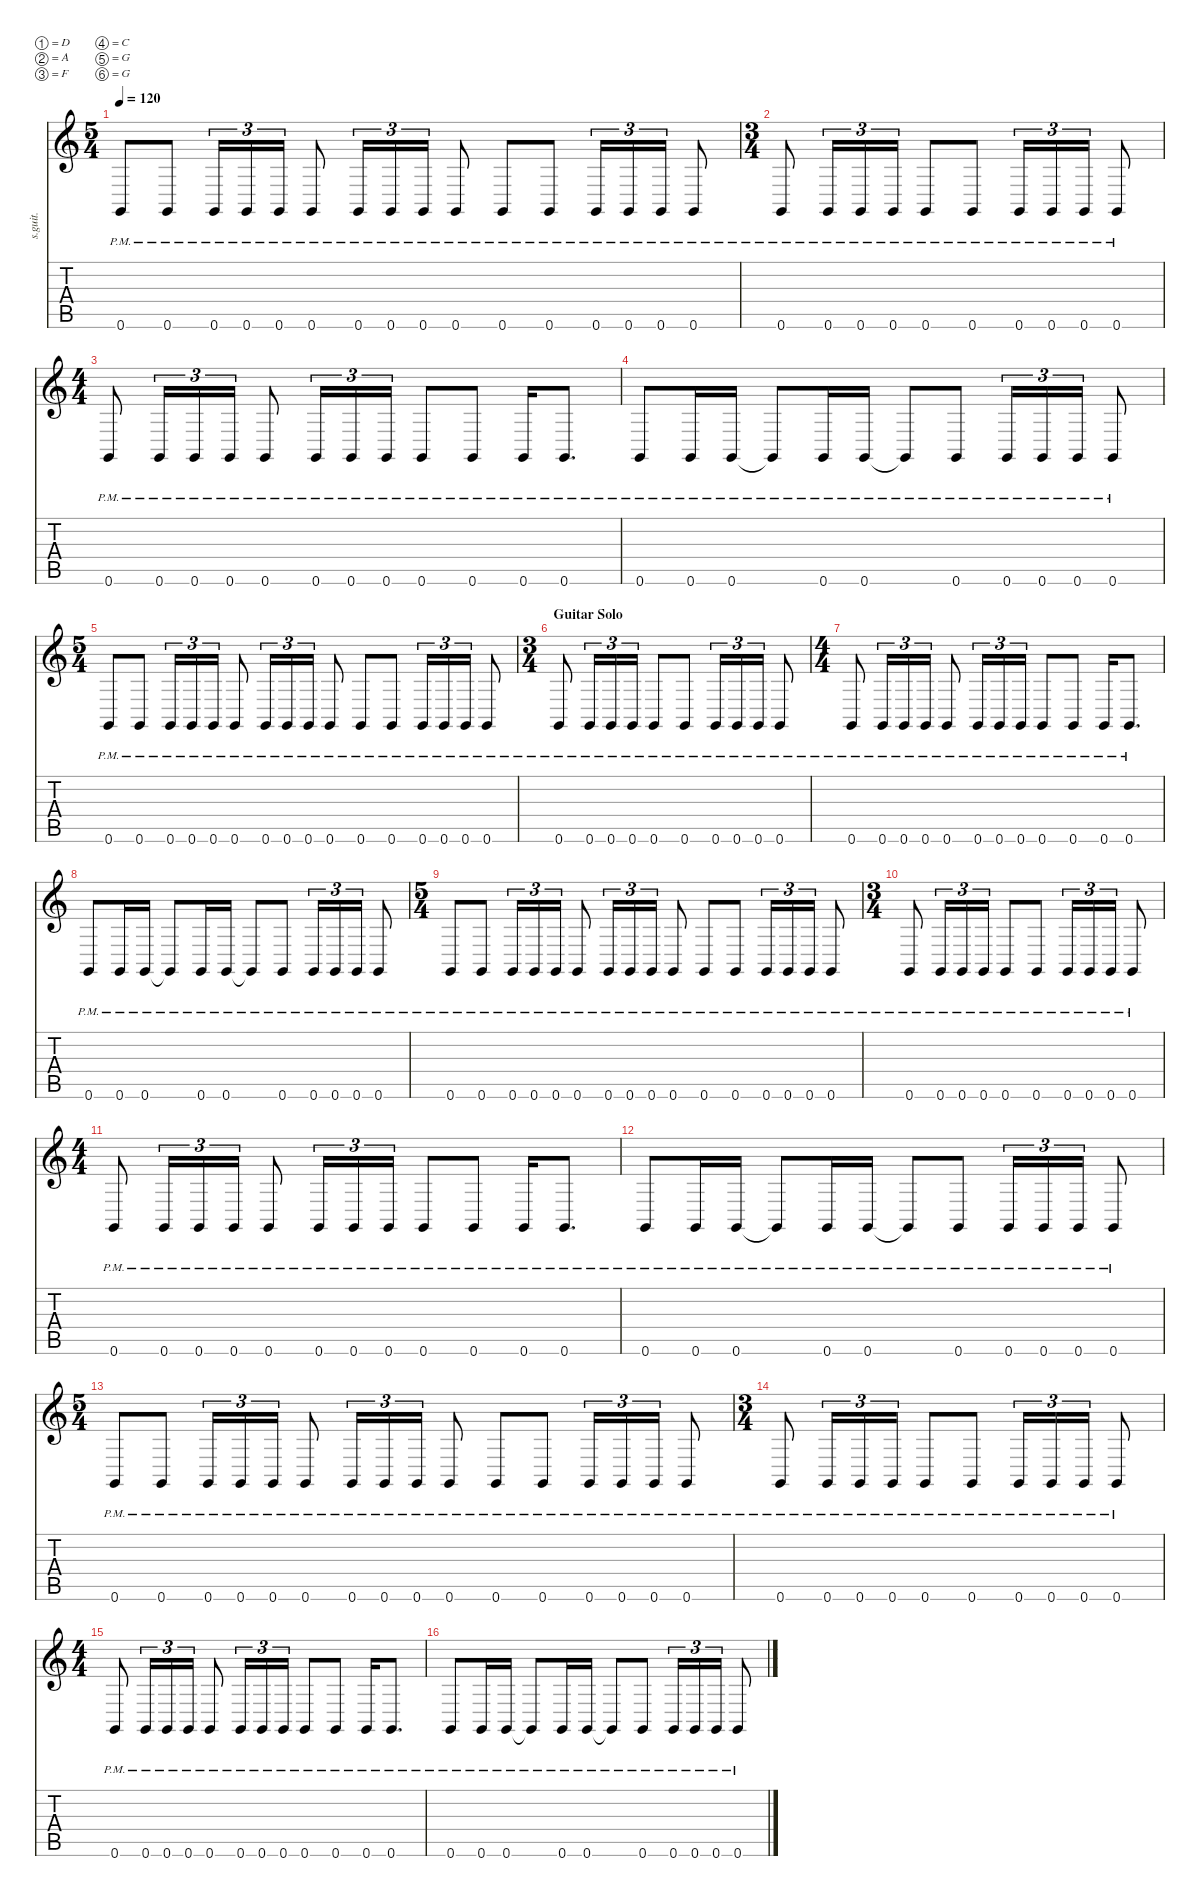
\defaultSystemsLayout 4
\hideDynamics
\bracketExtendMode nobrackets
\track ("Rythm Guitar 2" "s.guit.") {instrument distortionguitar}
\staff {score tabs}
\tuning (D4 A3 F3 C3 G2 G1)
\ts (5 4)
\beaming (8 2 2 2 2)
\tempo 120
\clef g2
\ks c
0.6{pm}.8{lyrics (0 "") lyrics (1 "") lyrics (2 "") lyrics (3 "") lyrics (4 "") dy f} 0.6{pm}.8{lyrics (0 "") lyrics (1 "") lyrics (2 "") lyrics (3 "") lyrics (4 "")} 0.6{pm}.16{tu (3 2) lyrics (0 "") lyrics (1 "") lyrics (2 "") lyrics (3 "") lyrics (4 "")} 0.6{pm}.16{tu (3 2) lyrics (0 "") lyrics (1 "") lyrics (2 "") lyrics (3 "") lyrics (4 "")} 0.6{pm}.16{tu (3 2) lyrics (0 "") lyrics (1 "") lyrics (2 "") lyrics (3 "") lyrics (4 "")} 0.6{pm}.8{lyrics (0 "") lyrics (1 "") lyrics (2 "") lyrics (3 "") lyrics (4 "")} 0.6{pm}.16{tu (3 2) lyrics (0 "") lyrics (1 "") lyrics (2 "") lyrics (3 "") lyrics (4 "")} 0.6{pm}.16{tu (3 2) lyrics (0 "") lyrics (1 "") lyrics (2 "") lyrics (3 "") lyrics (4 "")} 0.6{pm}.16{tu (3 2) lyrics (0 "") lyrics (1 "") lyrics (2 "") lyrics (3 "") lyrics (4 "")} 0.6{pm}.8{lyrics (0 "") lyrics (1 "") lyrics (2 "") lyrics (3 "") lyrics (4 "")} 0.6{pm}.8{lyrics (0 "") lyrics (1 "") lyrics (2 "") lyrics (3 "") lyrics (4 "")} 0.6{pm}.8{lyrics (0 "") lyrics (1 "") lyrics (2 "") lyrics (3 "") lyrics (4 "")} 0.6{pm}.16{tu (3 2) lyrics (0 "") lyrics (1 "") lyrics (2 "") lyrics (3 "") lyrics (4 "")} 0.6{pm}.16{tu (3 2) lyrics (0 "") lyrics (1 "") lyrics (2 "") lyrics (3 "") lyrics (4 "")} 0.6{pm}.16{tu (3 2) lyrics (0 "") lyrics (1 "") lyrics (2 "") lyrics (3 "") lyrics (4 "")} 0.6{pm}.8{lyrics (0 "") lyrics (1 "") lyrics (2 "") lyrics (3 "") lyrics (4 "")} |
\ts (3 4)
\beaming (8 2 2 2 2)
0.6{pm}.8{lyrics (0 "") lyrics (1 "") lyrics (2 "") lyrics (3 "") lyrics (4 "")} 0.6{pm}.16{tu (3 2) lyrics (0 "") lyrics (1 "") lyrics (2 "") lyrics (3 "") lyrics (4 "")} 0.6{pm}.16{tu (3 2) lyrics (0 "") lyrics (1 "") lyrics (2 "") lyrics (3 "") lyrics (4 "")} 0.6{pm}.16{tu (3 2) lyrics (0 "") lyrics (1 "") lyrics (2 "") lyrics (3 "") lyrics (4 "")} 0.6{pm}.8{lyrics (0 "") lyrics (1 "") lyrics (2 "") lyrics (3 "") lyrics (4 "")} 0.6{pm}.8{lyrics (0 "") lyrics (1 "") lyrics (2 "") lyrics (3 "") lyrics (4 "")} 0.6{pm}.16{tu (3 2) lyrics (0 "") lyrics (1 "") lyrics (2 "") lyrics (3 "") lyrics (4 "")} 0.6{pm}.16{tu (3 2) lyrics (0 "") lyrics (1 "") lyrics (2 "") lyrics (3 "") lyrics (4 "")} 0.6{pm}.16{tu (3 2) lyrics (0 "") lyrics (1 "") lyrics (2 "") lyrics (3 "") lyrics (4 "")} 0.6{pm}.8{lyrics (0 "") lyrics (1 "") lyrics (2 "") lyrics (3 "") lyrics (4 "")} |
\ts (4 4)
\beaming (8 2 2 2 2)
0.6{pm}.8{lyrics (0 "") lyrics (1 "") lyrics (2 "") lyrics (3 "") lyrics (4 "")} 0.6{pm}.16{tu (3 2) lyrics (0 "") lyrics (1 "") lyrics (2 "") lyrics (3 "") lyrics (4 "")} 0.6{pm}.16{tu (3 2) lyrics (0 "") lyrics (1 "") lyrics (2 "") lyrics (3 "") lyrics (4 "")} 0.6{pm}.16{tu (3 2) lyrics (0 "") lyrics (1 "") lyrics (2 "") lyrics (3 "") lyrics (4 "")} 0.6{pm}.8{lyrics (0 "") lyrics (1 "") lyrics (2 "") lyrics (3 "") lyrics (4 "")} 0.6{pm}.16{tu (3 2) lyrics (0 "") lyrics (1 "") lyrics (2 "") lyrics (3 "") lyrics (4 "")} 0.6{pm}.16{tu (3 2) lyrics (0 "") lyrics (1 "") lyrics (2 "") lyrics (3 "") lyrics (4 "")} 0.6{pm}.16{tu (3 2) lyrics (0 "") lyrics (1 "") lyrics (2 "") lyrics (3 "") lyrics (4 "")} 0.6{pm}.8{lyrics (0 "") lyrics (1 "") lyrics (2 "") lyrics (3 "") lyrics (4 "")} 0.6{pm}.8{lyrics (0 "") lyrics (1 "") lyrics (2 "") lyrics (3 "") lyrics (4 "")} 0.6{pm}.16{lyrics (0 "") lyrics (1 "") lyrics (2 "") lyrics (3 "") lyrics (4 "")} 0.6{pm}.8{d lyrics (0 "") lyrics (1 "") lyrics (2 "") lyrics (3 "") lyrics (4 "")} |
0.6{pm}.8{lyrics (0 "") lyrics (1 "") lyrics (2 "") lyrics (3 "") lyrics (4 "")} 0.6{pm}.16{lyrics (0 "") lyrics (1 "") lyrics (2 "") lyrics (3 "") lyrics (4 "")} 0.6{pm}.16{lyrics (0 "") lyrics (1 "") lyrics (2 "") lyrics (3 "") lyrics (4 "")} 0.6{pm t}.8{lyrics (0 "") lyrics (1 "") lyrics (2 "") lyrics (3 "") lyrics (4 "")} 0.6{pm}.16{lyrics (0 "") lyrics (1 "") lyrics (2 "") lyrics (3 "") lyrics (4 "")} 0.6{pm}.16{lyrics (0 "") lyrics (1 "") lyrics (2 "") lyrics (3 "") lyrics (4 "")} 0.6{pm t}.8{lyrics (0 "") lyrics (1 "") lyrics (2 "") lyrics (3 "") lyrics (4 "")} 0.6{pm}.8{lyrics (0 "") lyrics (1 "") lyrics (2 "") lyrics (3 "") lyrics (4 "")} 0.6{pm}.16{tu (3 2) lyrics (0 "") lyrics (1 "") lyrics (2 "") lyrics (3 "") lyrics (4 "")} 0.6{pm}.16{tu (3 2) lyrics (0 "") lyrics (1 "") lyrics (2 "") lyrics (3 "") lyrics (4 "")} 0.6{pm}.16{tu (3 2) lyrics (0 "") lyrics (1 "") lyrics (2 "") lyrics (3 "") lyrics (4 "")} 0.6{pm}.8{lyrics (0 "") lyrics (1 "") lyrics (2 "") lyrics (3 "") lyrics (4 "")} |
\ts (5 4)
\beaming (8 2 2 2 2)
0.6{pm}.8{lyrics (0 "") lyrics (1 "") lyrics (2 "") lyrics (3 "") lyrics (4 "")} 0.6{pm}.8{lyrics (0 "") lyrics (1 "") lyrics (2 "") lyrics (3 "") lyrics (4 "")} 0.6{pm}.16{tu (3 2) lyrics (0 "") lyrics (1 "") lyrics (2 "") lyrics (3 "") lyrics (4 "")} 0.6{pm}.16{tu (3 2) lyrics (0 "") lyrics (1 "") lyrics (2 "") lyrics (3 "") lyrics (4 "")} 0.6{pm}.16{tu (3 2) lyrics (0 "") lyrics (1 "") lyrics (2 "") lyrics (3 "") lyrics (4 "")} 0.6{pm}.8{lyrics (0 "") lyrics (1 "") lyrics (2 "") lyrics (3 "") lyrics (4 "")} 0.6{pm}.16{tu (3 2) lyrics (0 "") lyrics (1 "") lyrics (2 "") lyrics (3 "") lyrics (4 "")} 0.6{pm}.16{tu (3 2) lyrics (0 "") lyrics (1 "") lyrics (2 "") lyrics (3 "") lyrics (4 "")} 0.6{pm}.16{tu (3 2) lyrics (0 "") lyrics (1 "") lyrics (2 "") lyrics (3 "") lyrics (4 "")} 0.6{pm}.8{lyrics (0 "") lyrics (1 "") lyrics (2 "") lyrics (3 "") lyrics (4 "")} 0.6{pm}.8{lyrics (0 "") lyrics (1 "") lyrics (2 "") lyrics (3 "") lyrics (4 "")} 0.6{pm}.8{lyrics (0 "") lyrics (1 "") lyrics (2 "") lyrics (3 "") lyrics (4 "")} 0.6{pm}.16{tu (3 2) lyrics (0 "") lyrics (1 "") lyrics (2 "") lyrics (3 "") lyrics (4 "")} 0.6{pm}.16{tu (3 2) lyrics (0 "") lyrics (1 "") lyrics (2 "") lyrics (3 "") lyrics (4 "")} 0.6{pm}.16{tu (3 2) lyrics (0 "") lyrics (1 "") lyrics (2 "") lyrics (3 "") lyrics (4 "")} 0.6{pm}.8{lyrics (0 "") lyrics (1 "") lyrics (2 "") lyrics (3 "") lyrics (4 "")} |
\ts (3 4)
\beaming (8 2 2 2 2)
\section ("" "Guitar Solo")
0.6{pm}.8{lyrics (0 "") lyrics (1 "") lyrics (2 "") lyrics (3 "") lyrics (4 "")} 0.6{pm}.16{tu (3 2) lyrics (0 "") lyrics (1 "") lyrics (2 "") lyrics (3 "") lyrics (4 "")} 0.6{pm}.16{tu (3 2) lyrics (0 "") lyrics (1 "") lyrics (2 "") lyrics (3 "") lyrics (4 "")} 0.6{pm}.16{tu (3 2) lyrics (0 "") lyrics (1 "") lyrics (2 "") lyrics (3 "") lyrics (4 "")} 0.6{pm}.8{lyrics (0 "") lyrics (1 "") lyrics (2 "") lyrics (3 "") lyrics (4 "")} 0.6{pm}.8{lyrics (0 "") lyrics (1 "") lyrics (2 "") lyrics (3 "") lyrics (4 "")} 0.6{pm}.16{tu (3 2) lyrics (0 "") lyrics (1 "") lyrics (2 "") lyrics (3 "") lyrics (4 "")} 0.6{pm}.16{tu (3 2) lyrics (0 "") lyrics (1 "") lyrics (2 "") lyrics (3 "") lyrics (4 "")} 0.6{pm}.16{tu (3 2) lyrics (0 "") lyrics (1 "") lyrics (2 "") lyrics (3 "") lyrics (4 "")} 0.6{pm}.8{lyrics (0 "") lyrics (1 "") lyrics (2 "") lyrics (3 "") lyrics (4 "")} |
\ts (4 4)
\beaming (8 2 2 2 2)
0.6{pm}.8{lyrics (0 "") lyrics (1 "") lyrics (2 "") lyrics (3 "") lyrics (4 "")} 0.6{pm}.16{tu (3 2) lyrics (0 "") lyrics (1 "") lyrics (2 "") lyrics (3 "") lyrics (4 "")} 0.6{pm}.16{tu (3 2) lyrics (0 "") lyrics (1 "") lyrics (2 "") lyrics (3 "") lyrics (4 "")} 0.6{pm}.16{tu (3 2) lyrics (0 "") lyrics (1 "") lyrics (2 "") lyrics (3 "") lyrics (4 "")} 0.6{pm}.8{lyrics (0 "") lyrics (1 "") lyrics (2 "") lyrics (3 "") lyrics (4 "")} 0.6{pm}.16{tu (3 2) lyrics (0 "") lyrics (1 "") lyrics (2 "") lyrics (3 "") lyrics (4 "")} 0.6{pm}.16{tu (3 2) lyrics (0 "") lyrics (1 "") lyrics (2 "") lyrics (3 "") lyrics (4 "")} 0.6{pm}.16{tu (3 2) lyrics (0 "") lyrics (1 "") lyrics (2 "") lyrics (3 "") lyrics (4 "")} 0.6{pm}.8{lyrics (0 "") lyrics (1 "") lyrics (2 "") lyrics (3 "") lyrics (4 "")} 0.6{pm}.8{lyrics (0 "") lyrics (1 "") lyrics (2 "") lyrics (3 "") lyrics (4 "")} 0.6{pm}.16{lyrics (0 "") lyrics (1 "") lyrics (2 "") lyrics (3 "") lyrics (4 "")} 0.6{pm}.8{d lyrics (0 "") lyrics (1 "") lyrics (2 "") lyrics (3 "") lyrics (4 "")} |
0.6{pm}.8{lyrics (0 "") lyrics (1 "") lyrics (2 "") lyrics (3 "") lyrics (4 "")} 0.6{pm}.16{lyrics (0 "") lyrics (1 "") lyrics (2 "") lyrics (3 "") lyrics (4 "")} 0.6{pm}.16{lyrics (0 "") lyrics (1 "") lyrics (2 "") lyrics (3 "") lyrics (4 "")} 0.6{pm t}.8{lyrics (0 "") lyrics (1 "") lyrics (2 "") lyrics (3 "") lyrics (4 "")} 0.6{pm}.16{lyrics (0 "") lyrics (1 "") lyrics (2 "") lyrics (3 "") lyrics (4 "")} 0.6{pm}.16{lyrics (0 "") lyrics (1 "") lyrics (2 "") lyrics (3 "") lyrics (4 "")} 0.6{pm t}.8{lyrics (0 "") lyrics (1 "") lyrics (2 "") lyrics (3 "") lyrics (4 "")} 0.6{pm}.8{lyrics (0 "") lyrics (1 "") lyrics (2 "") lyrics (3 "") lyrics (4 "")} 0.6{pm}.16{tu (3 2) lyrics (0 "") lyrics (1 "") lyrics (2 "") lyrics (3 "") lyrics (4 "")} 0.6{pm}.16{tu (3 2) lyrics (0 "") lyrics (1 "") lyrics (2 "") lyrics (3 "") lyrics (4 "")} 0.6{pm}.16{tu (3 2) lyrics (0 "") lyrics (1 "") lyrics (2 "") lyrics (3 "") lyrics (4 "")} 0.6{pm}.8{lyrics (0 "") lyrics (1 "") lyrics (2 "") lyrics (3 "") lyrics (4 "")} |
\ts (5 4)
\beaming (8 2 2 2 2)
0.6{pm}.8{lyrics (0 "") lyrics (1 "") lyrics (2 "") lyrics (3 "") lyrics (4 "")} 0.6{pm}.8{lyrics (0 "") lyrics (1 "") lyrics (2 "") lyrics (3 "") lyrics (4 "")} 0.6{pm}.16{tu (3 2) lyrics (0 "") lyrics (1 "") lyrics (2 "") lyrics (3 "") lyrics (4 "")} 0.6{pm}.16{tu (3 2) lyrics (0 "") lyrics (1 "") lyrics (2 "") lyrics (3 "") lyrics (4 "")} 0.6{pm}.16{tu (3 2) lyrics (0 "") lyrics (1 "") lyrics (2 "") lyrics (3 "") lyrics (4 "")} 0.6{pm}.8{lyrics (0 "") lyrics (1 "") lyrics (2 "") lyrics (3 "") lyrics (4 "")} 0.6{pm}.16{tu (3 2) lyrics (0 "") lyrics (1 "") lyrics (2 "") lyrics (3 "") lyrics (4 "")} 0.6{pm}.16{tu (3 2) lyrics (0 "") lyrics (1 "") lyrics (2 "") lyrics (3 "") lyrics (4 "")} 0.6{pm}.16{tu (3 2) lyrics (0 "") lyrics (1 "") lyrics (2 "") lyrics (3 "") lyrics (4 "")} 0.6{pm}.8{lyrics (0 "") lyrics (1 "") lyrics (2 "") lyrics (3 "") lyrics (4 "")} 0.6{pm}.8{lyrics (0 "") lyrics (1 "") lyrics (2 "") lyrics (3 "") lyrics (4 "")} 0.6{pm}.8{lyrics (0 "") lyrics (1 "") lyrics (2 "") lyrics (3 "") lyrics (4 "")} 0.6{pm}.16{tu (3 2) lyrics (0 "") lyrics (1 "") lyrics (2 "") lyrics (3 "") lyrics (4 "")} 0.6{pm}.16{tu (3 2) lyrics (0 "") lyrics (1 "") lyrics (2 "") lyrics (3 "") lyrics (4 "")} 0.6{pm}.16{tu (3 2) lyrics (0 "") lyrics (1 "") lyrics (2 "") lyrics (3 "") lyrics (4 "")} 0.6{pm}.8{lyrics (0 "") lyrics (1 "") lyrics (2 "") lyrics (3 "") lyrics (4 "")} |
\ts (3 4)
\beaming (8 2 2 2 2)
0.6{pm}.8{lyrics (0 "") lyrics (1 "") lyrics (2 "") lyrics (3 "") lyrics (4 "")} 0.6{pm}.16{tu (3 2) lyrics (0 "") lyrics (1 "") lyrics (2 "") lyrics (3 "") lyrics (4 "")} 0.6{pm}.16{tu (3 2) lyrics (0 "") lyrics (1 "") lyrics (2 "") lyrics (3 "") lyrics (4 "")} 0.6{pm}.16{tu (3 2) lyrics (0 "") lyrics (1 "") lyrics (2 "") lyrics (3 "") lyrics (4 "")} 0.6{pm}.8{lyrics (0 "") lyrics (1 "") lyrics (2 "") lyrics (3 "") lyrics (4 "")} 0.6{pm}.8{lyrics (0 "") lyrics (1 "") lyrics (2 "") lyrics (3 "") lyrics (4 "")} 0.6{pm}.16{tu (3 2) lyrics (0 "") lyrics (1 "") lyrics (2 "") lyrics (3 "") lyrics (4 "")} 0.6{pm}.16{tu (3 2) lyrics (0 "") lyrics (1 "") lyrics (2 "") lyrics (3 "") lyrics (4 "")} 0.6{pm}.16{tu (3 2) lyrics (0 "") lyrics (1 "") lyrics (2 "") lyrics (3 "") lyrics (4 "")} 0.6{pm}.8{lyrics (0 "") lyrics (1 "") lyrics (2 "") lyrics (3 "") lyrics (4 "")} |
\ts (4 4)
\beaming (8 2 2 2 2)
0.6{pm}.8{lyrics (0 "") lyrics (1 "") lyrics (2 "") lyrics (3 "") lyrics (4 "")} 0.6{pm}.16{tu (3 2) lyrics (0 "") lyrics (1 "") lyrics (2 "") lyrics (3 "") lyrics (4 "")} 0.6{pm}.16{tu (3 2) lyrics (0 "") lyrics (1 "") lyrics (2 "") lyrics (3 "") lyrics (4 "")} 0.6{pm}.16{tu (3 2) lyrics (0 "") lyrics (1 "") lyrics (2 "") lyrics (3 "") lyrics (4 "")} 0.6{pm}.8{lyrics (0 "") lyrics (1 "") lyrics (2 "") lyrics (3 "") lyrics (4 "")} 0.6{pm}.16{tu (3 2) lyrics (0 "") lyrics (1 "") lyrics (2 "") lyrics (3 "") lyrics (4 "")} 0.6{pm}.16{tu (3 2) lyrics (0 "") lyrics (1 "") lyrics (2 "") lyrics (3 "") lyrics (4 "")} 0.6{pm}.16{tu (3 2) lyrics (0 "") lyrics (1 "") lyrics (2 "") lyrics (3 "") lyrics (4 "")} 0.6{pm}.8{lyrics (0 "") lyrics (1 "") lyrics (2 "") lyrics (3 "") lyrics (4 "")} 0.6{pm}.8{lyrics (0 "") lyrics (1 "") lyrics (2 "") lyrics (3 "") lyrics (4 "")} 0.6{pm}.16{lyrics (0 "") lyrics (1 "") lyrics (2 "") lyrics (3 "") lyrics (4 "")} 0.6{pm}.8{d lyrics (0 "") lyrics (1 "") lyrics (2 "") lyrics (3 "") lyrics (4 "")} |
0.6{pm}.8{lyrics (0 "") lyrics (1 "") lyrics (2 "") lyrics (3 "") lyrics (4 "")} 0.6{pm}.16{lyrics (0 "") lyrics (1 "") lyrics (2 "") lyrics (3 "") lyrics (4 "")} 0.6{pm}.16{lyrics (0 "") lyrics (1 "") lyrics (2 "") lyrics (3 "") lyrics (4 "")} 0.6{pm t}.8{lyrics (0 "") lyrics (1 "") lyrics (2 "") lyrics (3 "") lyrics (4 "")} 0.6{pm}.16{lyrics (0 "") lyrics (1 "") lyrics (2 "") lyrics (3 "") lyrics (4 "")} 0.6{pm}.16{lyrics (0 "") lyrics (1 "") lyrics (2 "") lyrics (3 "") lyrics (4 "")} 0.6{pm t}.8{lyrics (0 "") lyrics (1 "") lyrics (2 "") lyrics (3 "") lyrics (4 "")} 0.6{pm}.8{lyrics (0 "") lyrics (1 "") lyrics (2 "") lyrics (3 "") lyrics (4 "")} 0.6{pm}.16{tu (3 2) lyrics (0 "") lyrics (1 "") lyrics (2 "") lyrics (3 "") lyrics (4 "")} 0.6{pm}.16{tu (3 2) lyrics (0 "") lyrics (1 "") lyrics (2 "") lyrics (3 "") lyrics (4 "")} 0.6{pm}.16{tu (3 2) lyrics (0 "") lyrics (1 "") lyrics (2 "") lyrics (3 "") lyrics (4 "")} 0.6{pm}.8{lyrics (0 "") lyrics (1 "") lyrics (2 "") lyrics (3 "") lyrics (4 "")} |
\ts (5 4)
\beaming (8 2 2 2 2)
0.6{pm}.8{lyrics (0 "") lyrics (1 "") lyrics (2 "") lyrics (3 "") lyrics (4 "")} 0.6{pm}.8{lyrics (0 "") lyrics (1 "") lyrics (2 "") lyrics (3 "") lyrics (4 "")} 0.6{pm}.16{tu (3 2) lyrics (0 "") lyrics (1 "") lyrics (2 "") lyrics (3 "") lyrics (4 "")} 0.6{pm}.16{tu (3 2) lyrics (0 "") lyrics (1 "") lyrics (2 "") lyrics (3 "") lyrics (4 "")} 0.6{pm}.16{tu (3 2) lyrics (0 "") lyrics (1 "") lyrics (2 "") lyrics (3 "") lyrics (4 "")} 0.6{pm}.8{lyrics (0 "") lyrics (1 "") lyrics (2 "") lyrics (3 "") lyrics (4 "")} 0.6{pm}.16{tu (3 2) lyrics (0 "") lyrics (1 "") lyrics (2 "") lyrics (3 "") lyrics (4 "")} 0.6{pm}.16{tu (3 2) lyrics (0 "") lyrics (1 "") lyrics (2 "") lyrics (3 "") lyrics (4 "")} 0.6{pm}.16{tu (3 2) lyrics (0 "") lyrics (1 "") lyrics (2 "") lyrics (3 "") lyrics (4 "")} 0.6{pm}.8{lyrics (0 "") lyrics (1 "") lyrics (2 "") lyrics (3 "") lyrics (4 "")} 0.6{pm}.8{lyrics (0 "") lyrics (1 "") lyrics (2 "") lyrics (3 "") lyrics (4 "")} 0.6{pm}.8{lyrics (0 "") lyrics (1 "") lyrics (2 "") lyrics (3 "") lyrics (4 "")} 0.6{pm}.16{tu (3 2) lyrics (0 "") lyrics (1 "") lyrics (2 "") lyrics (3 "") lyrics (4 "")} 0.6{pm}.16{tu (3 2) lyrics (0 "") lyrics (1 "") lyrics (2 "") lyrics (3 "") lyrics (4 "")} 0.6{pm}.16{tu (3 2) lyrics (0 "") lyrics (1 "") lyrics (2 "") lyrics (3 "") lyrics (4 "")} 0.6{pm}.8{lyrics (0 "") lyrics (1 "") lyrics (2 "") lyrics (3 "") lyrics (4 "")} |
\ts (3 4)
\beaming (8 2 2 2 2)
0.6{pm}.8{lyrics (0 "") lyrics (1 "") lyrics (2 "") lyrics (3 "") lyrics (4 "")} 0.6{pm}.16{tu (3 2) lyrics (0 "") lyrics (1 "") lyrics (2 "") lyrics (3 "") lyrics (4 "")} 0.6{pm}.16{tu (3 2) lyrics (0 "") lyrics (1 "") lyrics (2 "") lyrics (3 "") lyrics (4 "")} 0.6{pm}.16{tu (3 2) lyrics (0 "") lyrics (1 "") lyrics (2 "") lyrics (3 "") lyrics (4 "")} 0.6{pm}.8{lyrics (0 "") lyrics (1 "") lyrics (2 "") lyrics (3 "") lyrics (4 "")} 0.6{pm}.8{lyrics (0 "") lyrics (1 "") lyrics (2 "") lyrics (3 "") lyrics (4 "")} 0.6{pm}.16{tu (3 2) lyrics (0 "") lyrics (1 "") lyrics (2 "") lyrics (3 "") lyrics (4 "")} 0.6{pm}.16{tu (3 2) lyrics (0 "") lyrics (1 "") lyrics (2 "") lyrics (3 "") lyrics (4 "")} 0.6{pm}.16{tu (3 2) lyrics (0 "") lyrics (1 "") lyrics (2 "") lyrics (3 "") lyrics (4 "")} 0.6{pm}.8{lyrics (0 "") lyrics (1 "") lyrics (2 "") lyrics (3 "") lyrics (4 "")} |
\ts (4 4)
\beaming (8 2 2 2 2)
0.6{pm}.8{lyrics (0 "") lyrics (1 "") lyrics (2 "") lyrics (3 "") lyrics (4 "")} 0.6{pm}.16{tu (3 2) lyrics (0 "") lyrics (1 "") lyrics (2 "") lyrics (3 "") lyrics (4 "")} 0.6{pm}.16{tu (3 2) lyrics (0 "") lyrics (1 "") lyrics (2 "") lyrics (3 "") lyrics (4 "")} 0.6{pm}.16{tu (3 2) lyrics (0 "") lyrics (1 "") lyrics (2 "") lyrics (3 "") lyrics (4 "")} 0.6{pm}.8{lyrics (0 "") lyrics (1 "") lyrics (2 "") lyrics (3 "") lyrics (4 "")} 0.6{pm}.16{tu (3 2) lyrics (0 "") lyrics (1 "") lyrics (2 "") lyrics (3 "") lyrics (4 "")} 0.6{pm}.16{tu (3 2) lyrics (0 "") lyrics (1 "") lyrics (2 "") lyrics (3 "") lyrics (4 "")} 0.6{pm}.16{tu (3 2) lyrics (0 "") lyrics (1 "") lyrics (2 "") lyrics (3 "") lyrics (4 "")} 0.6{pm}.8{lyrics (0 "") lyrics (1 "") lyrics (2 "") lyrics (3 "") lyrics (4 "")} 0.6{pm}.8{lyrics (0 "") lyrics (1 "") lyrics (2 "") lyrics (3 "") lyrics (4 "")} 0.6{pm}.16{lyrics (0 "") lyrics (1 "") lyrics (2 "") lyrics (3 "") lyrics (4 "")} 0.6{pm}.8{d lyrics (0 "") lyrics (1 "") lyrics (2 "") lyrics (3 "") lyrics (4 "")} |
0.6{pm}.8{lyrics (0 "") lyrics (1 "") lyrics (2 "") lyrics (3 "") lyrics (4 "")} 0.6{pm}.16{lyrics (0 "") lyrics (1 "") lyrics (2 "") lyrics (3 "") lyrics (4 "")} 0.6{pm}.16{lyrics (0 "") lyrics (1 "") lyrics (2 "") lyrics (3 "") lyrics (4 "")} 0.6{pm t}.8{lyrics (0 "") lyrics (1 "") lyrics (2 "") lyrics (3 "") lyrics (4 "")} 0.6{pm}.16{lyrics (0 "") lyrics (1 "") lyrics (2 "") lyrics (3 "") lyrics (4 "")} 0.6{pm}.16{lyrics (0 "") lyrics (1 "") lyrics (2 "") lyrics (3 "") lyrics (4 "")} 0.6{pm t}.8{lyrics (0 "") lyrics (1 "") lyrics (2 "") lyrics (3 "") lyrics (4 "")} 0.6{pm}.8{lyrics (0 "") lyrics (1 "") lyrics (2 "") lyrics (3 "") lyrics (4 "")} 0.6{pm}.16{tu (3 2) lyrics (0 "") lyrics (1 "") lyrics (2 "") lyrics (3 "") lyrics (4 "")} 0.6{pm}.16{tu (3 2) lyrics (0 "") lyrics (1 "") lyrics (2 "") lyrics (3 "") lyrics (4 "")} 0.6{pm}.16{tu (3 2) lyrics (0 "") lyrics (1 "") lyrics (2 "") lyrics (3 "") lyrics (4 "")} 0.6{pm}.8{lyrics (0 "") lyrics (1 "") lyrics (2 "") lyrics (3 "") lyrics (4 "")}
